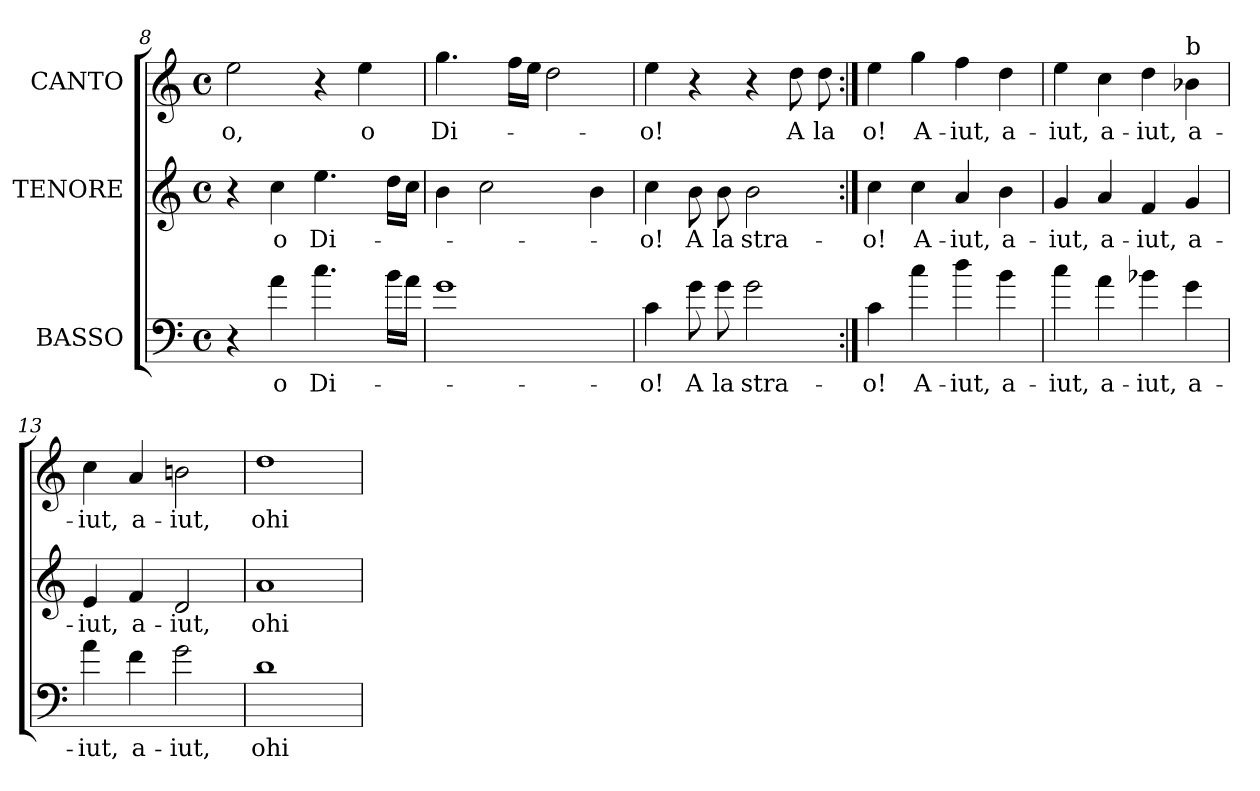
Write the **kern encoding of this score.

**kern	**text	**kern	**text	**kern	**text
*part3	*part3	*part2	*part2	*part1	*part1
*staff3	*staff3	*staff2	*staff2	*staff1	*staff1
*I"BASSO	*	*I"TENORE	*	*I"CANTO	*
*clefF4	*	*clefG2	*	*clefG2	*
*ITrd7c12	*	*	*	*	*
*k[]	*	*k[]	*	*k[]	*
*C:	*	*C:	*	*C:	*
*M4/4	*	*M4/4	*	*M4/4	*
*met(c)	*	*met(c)	*	*met(c)	*
=8	=8	=8	=8	=8	=8
!	!	!	!	!	!LO:LY:b:color=#000000
4r	.	4r	.	2eei\	-o,
!	!LO:LY:b:color=#000000	!	!	!	!
!	!	!	!LO:LY:b:color=#000000	!	!
4Ai\	o	4cci\	o	.	.
!	!LO:LY:b:color=#000000	!	!	!	!
!	!	!	!LO:LY:b:color=#000000	!	!
4.ci\	Di-	4.eei\	Di-	4r	.
!	!	!	!	!	!LO:LY:b:color=#000000
.	.	.	.	4eei\	o
16Bi\LL	.	16ddi\LL	.	.	.
16Ai\JJ	.	16cci\JJ	.	.	.
=9	=9	=9	=9	=9	=9
!	!	!	!	!	!LO:LY:b:color=#000000
1Gi	.	4bi\	.	4.ggi\	Di-
.	.	2cci\	.	.	.
.	.	.	.	16ffi\LL	.
.	.	.	.	16eei\JJ	.
.	.	.	.	2ddi\	.
.	.	4bi\	.	.	.
=10	=10	=10	=10	=10	=10
!	!LO:LY:b:color=#000000	!	!	!	!
!	!	!	!LO:LY:b:color=#000000	!	!
!	!	!	!	!	!LO:LY:b:color=#000000
4Ci\	-o!	4cci\	-o!	4eei\	-o!
!	!LO:LY:b:color=#000000	!	!	!	!
!	!	!	!LO:LY:b:color=#000000	!	!
8Gi\	A	8bi\	A	4r	.
!	!LO:LY:b:color=#000000	!	!	!	!
!	!	!	!LO:LY:b:color=#000000	!	!
8Gi\	la	8bi\	la	.	.
!	!LO:LY:b:color=#000000	!	!	!	!
!	!	!	!LO:LY:b:color=#000000	!	!
2Gi\	stra -	2bi\	stra -	4r	.
!	!	!	!	!	!LO:LY:b:color=#000000
.	.	.	.	8ddi\	A
!	!	!	!	!	!LO:LY:b:color=#000000
.	.	.	.	8ddi\	la
=11:|!	=11:|!	=11:|!	=11:|!	=11:|!	=11:|!
!	!LO:LY:b:color=#000000	!	!	!	!
!	!	!	!LO:LY:b:color=#000000	!	!
!	!	!	!	!	!LO:LY:b:color=#000000
4Ci\	- o!	4cci\	- o!	4eei\	- o!
!	!LO:LY:b:color=#000000	!	!	!	!
!	!	!	!LO:LY:b:color=#000000	!	!
!	!	!	!	!	!LO:LY:b:color=#000000
4ci\	A-	4cci\	A-	4ggi\	A-
!	!LO:LY:b:color=#000000	!	!	!	!
!	!	!	!LO:LY:b:color=#000000	!	!
!	!	!	!	!	!LO:LY:b:color=#000000
4di\	-iut,	4ai/	-iut,	4ffi\	-iut,
!	!LO:LY:b:color=#000000	!	!	!	!
!	!	!	!LO:LY:b:color=#000000	!	!
!	!	!	!	!	!LO:LY:b:color=#000000
4Bi\	a-	4bi\	a-	4ddi\	a-
!!LO:LB:g=z
=12	=12	=12	=12	=12	=12
!	!LO:LY:b:color=#000000	!	!	!	!
!	!	!	!LO:LY:b:color=#000000	!	!
!	!	!	!	!	!LO:LY:b:color=#000000
4ci\	-iut,	4gi/	-iut,	4eei\	-iut,
!	!LO:LY:b:color=#000000	!	!	!	!
!	!	!	!LO:LY:b:color=#000000	!	!
!	!	!	!	!	!LO:LY:b:color=#000000
4Ai\	a-	4ai/	a-	4cci\	a-
!	!LO:LY:b:color=#000000	!	!	!	!
!	!	!	!LO:LY:b:color=#000000	!	!
!	!	!	!	!	!LO:LY:b:color=#000000
4B-Xi\	-iut,	4fi/	-iut,	4ddi\	-iut,
!	!LO:LY:b:color=#000000	!	!	!	!
!	!	!	!LO:LY:b:color=#000000	!	!
!	!	!	!	!LO:TX:a:t=b	!
!	!	!	!	!	!LO:LY:b:color=#000000
4Gi\	a-	4gi/	a-	4b-i\	a-
=13	=13	=13	=13	=13	=13
!	!LO:LY:b:color=#000000	!	!	!	!
!	!	!	!LO:LY:b:color=#000000	!	!
!	!	!	!	!	!LO:LY:b:color=#000000
4Ai\	-iut,	4ei/	-iut,	4cci\	-iut,
!	!LO:LY:b:color=#000000	!	!	!	!
!	!	!	!LO:LY:b:color=#000000	!	!
!	!	!	!	!	!LO:LY:b:color=#000000
4Fi\	a-	4fi/	a-	4ai/	a-
!	!LO:LY:b:color=#000000	!	!	!	!
!	!	!	!LO:LY:b:color=#000000	!	!
!	!	!	!	!	!LO:LY:b:color=#000000
2Gi\	-iut,	2di/	-iut,	2bni\	-iut,
=14	=14	=14	=14	=14	=14
!	!LO:LY:b:color=#000000	!	!	!	!
!	!	!	!LO:LY:b:color=#000000	!	!
!	!	!	!	!	!LO:LY:b:color=#000000
1Di	ohi-	1ai	ohi-	1ddi	ohi-
=	=	=	=	=	=
*-	*-	*-	*-	*-	*-
